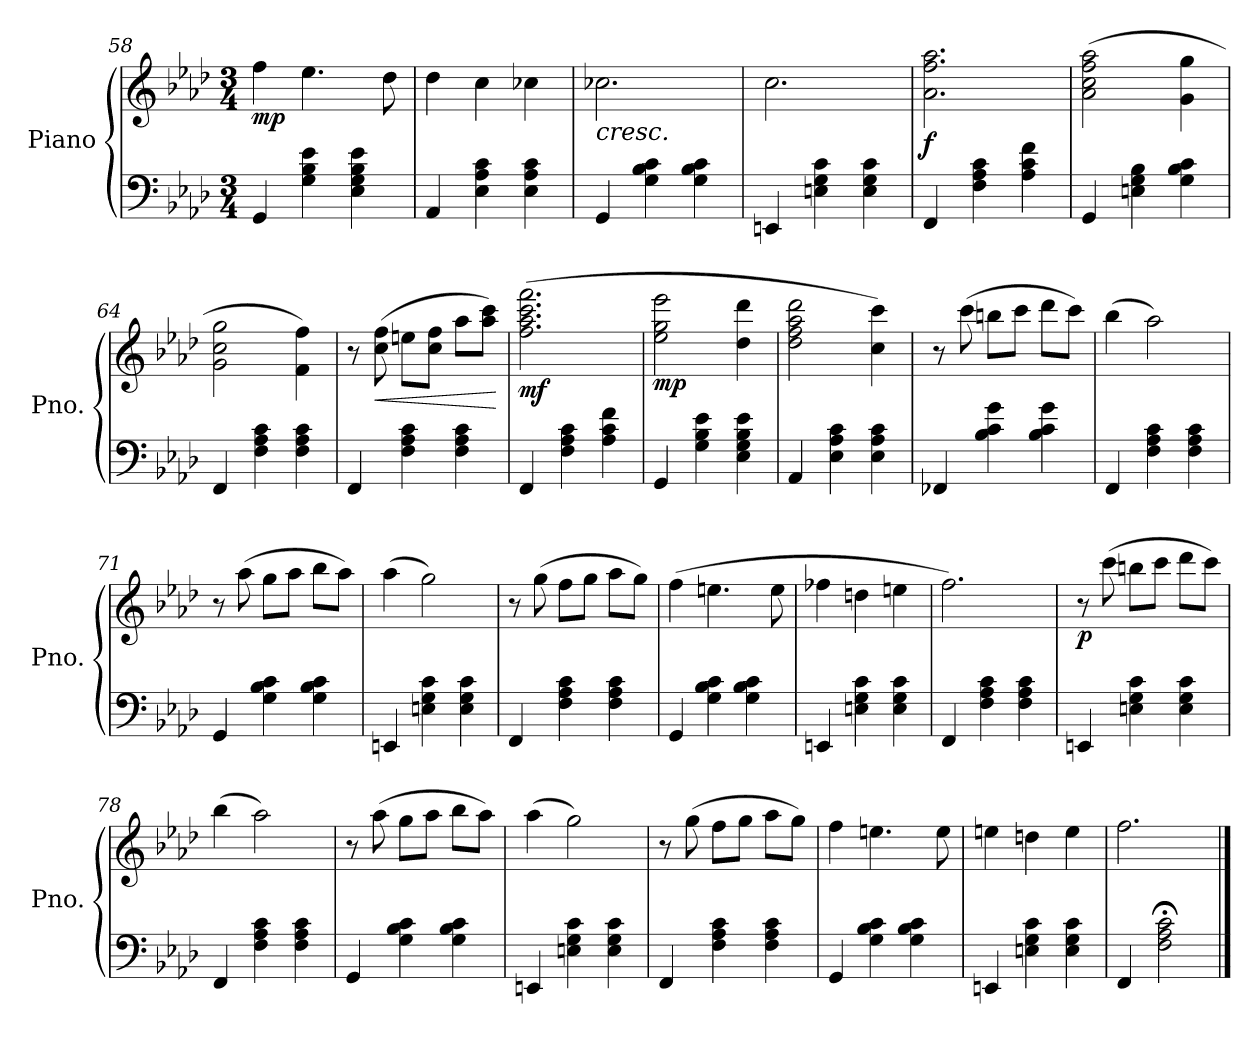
**kern	**kern	**dynam
*part1	*part1	*part1
*staff2	*staff1	*staff1/2
*I"Piano	*	*
*I'Pno.	*	*
*clefF4	*clefG2	*
*k[b-e-a-d-]	*k[b-e-a-d-]	*
*M3/4	*M3/4	*
=58	=58	=58
!	!	!LO:DY:b
4GG/	4ff\	mp
4G\ 4B-\ 4e-\	4.ee-\	.
4E-\ 4G\ 4B-\ 4e-\	.	.
.	8dd-\	.
!!LO:LB:g=z
=59	=59	=59
4AA-/	4dd-\	.
4E-\ 4A-\ 4c\	4cc\	.
4E-\ 4A-\ 4c\	4cc-X\	.
=60	=60	=60
!	!	!LO:HP:b
4GG/	2.cc-X\	<
4G\ 4B-\ 4c\	.	.
4G\ 4B-\ 4c\	.	.
=61	=61	=61
4EEn/	2.cc\	.
4En\ 4G\ 4c\	.	.
4E\ 4G\ 4c\	.	.
=62	=62	=62
!	!	!LO:DY:b
4FF/	2.a-\ 2.ff\ 2.aa-\	f
4F\ 4A-\ 4c\	.	.
4A-\ 4c\ 4f\	.	.
=63	=63	=63
4GG/	(>2a-\ 2cc\ 2ff\ 2aa-\	.
4En\ 4G\ 4B-\	.	.
4G\ 4B-\ 4c\	4g\ 4gg\	.
=64	=64	=64
4FF/	2g\ 2cc\ 2gg\	.
4F\ 4A-\ 4c\	.	.
4F\ 4A-\ 4c\	4f\ 4ff\)	.
=65	=65	=65
4FF/	8r	.
!	!	!LO:HP:b
.	(>8cc\ 8ff\	<
4F\ 4A-\ 4c\	8een\L	.
.	8cc\ 8ff\J	.
4F\ 4A-\ 4c\	8aa-\L	.
.	8aa-\ 8ccc\J)	.
.	.	[
=66	=66	=66
!	!	!LO:DY:b
4FF/	(>2.ff\ 2.aa-\ 2.ccc\ 2.fff\	mf
4F\ 4A-\ 4c\	.	.
4A-\ 4c\ 4f\	.	.
=67	=67	=67
!	!	!LO:DY:b
4GG/	2ee-\ 2gg\ 2eee-\	mp
4G\ 4B-\ 4e-\	.	.
4E-\ 4G\ 4B-\ 4e-\	4dd-\ 4ddd-\	.
!!LO:LB:g=z
=68	=68	=68
4AA-/	2dd-\ 2ff\ 2aa-\ 2ddd-\	.
4E-\ 4A-\ 4c\	.	.
4E-\ 4A-\ 4c\	4cc\ 4ccc\)	.
.	.	[
=69	=69	=69
4FF-X/	8r	.
.	(>8ccc\	.
4B-\ 4c\ 4g\	8bbn\L	.
.	8ccc\J	.
4B-\ 4c\ 4g\	8ddd-\L	.
.	8ccc\J)	.
=70	=70	=70
4FF/	(>4bb-\	.
4F\ 4A-\ 4c\	2aa-\)	.
4F\ 4A-\ 4c\	.	.
=71	=71	=71
4GG/	8r	.
.	(>8aa-\	.
4G\ 4B-\ 4c\	8gg\L	.
.	8aa-\J	.
4G\ 4B-\ 4c\	8bb-\L	.
.	8aa-\J)	.
=72	=72	=72
4EEn/	(>4aa-\	.
4En\ 4G\ 4c\	2gg\)	.
4E\ 4G\ 4c\	.	.
=73	=73	=73
4FF/	8r	.
.	(>8gg\	.
4F\ 4A-\ 4c\	8ff\L	.
.	8gg\J	.
4F\ 4A-\ 4c\	8aa-\L	.
.	8gg\J)	.
=74	=74	=74
4GG/	(>4ff\	.
4G\ 4B-\ 4c\	4.een\	.
4G\ 4B-\ 4c\	.	.
.	8ee\	.
!!LO:PB:g=z
=75	=75	=75
4EEn/	4ff-X\	.
4En\ 4G\ 4c\	4ddn\	.
4E\ 4G\ 4c\	4een\	.
=76	=76	=76
4FF/	2.ff\)	.
4F\ 4A-\ 4c\	.	.
4F\ 4A-\ 4c\	.	.
=77	=77	=77
!	!	!LO:DY:b
4EEn/	8r	p
.	(>8ccc\	.
4En\ 4G\ 4c\	8bbn\L	.
.	8ccc\J	.
4E\ 4G\ 4c\	8ddd-\L	.
.	8ccc\J)	.
=78	=78	=78
4FF/	(>4bb-\	.
4F\ 4A-\ 4c\	2aa-\)	.
4F\ 4A-\ 4c\	.	.
=79	=79	=79
4GG/	8r	.
.	(>8aa-\	.
4G\ 4B-\ 4c\	8gg\L	.
.	8aa-\J	.
4G\ 4B-\ 4c\	8bb-\L	.
.	8aa-\J)	.
=80	=80	=80
4EEn/	(>4aa-\	.
4En\ 4G\ 4c\	2gg\)	.
4E\ 4G\ 4c\	.	.
=81	=81	=81
4FF/	8r	.
.	(>8gg\	.
4F\ 4A-\ 4c\	8ff\L	.
.	8gg\J	.
4F\ 4A-\ 4c\	8aa-\L	.
.	8gg\J)	.
!!LO:LB:g=z
=82	=82	=82
4GG/	4ff\	.
4G\ 4B-\ 4c\	4.een\	.
4G\ 4B-\ 4c\	.	.
.	8ee\	.
=83	=83	=83
4EEn/	4een\	.
4En\ 4G\ 4c\	4ddn\	.
4E\ 4G\ 4c\	4ee\	.
=84	=84	=84
4FF/	2.ff\	.
2F\;< 2A-\;< 2c\;<	.	.
==	==	==
*-	*-	*-
